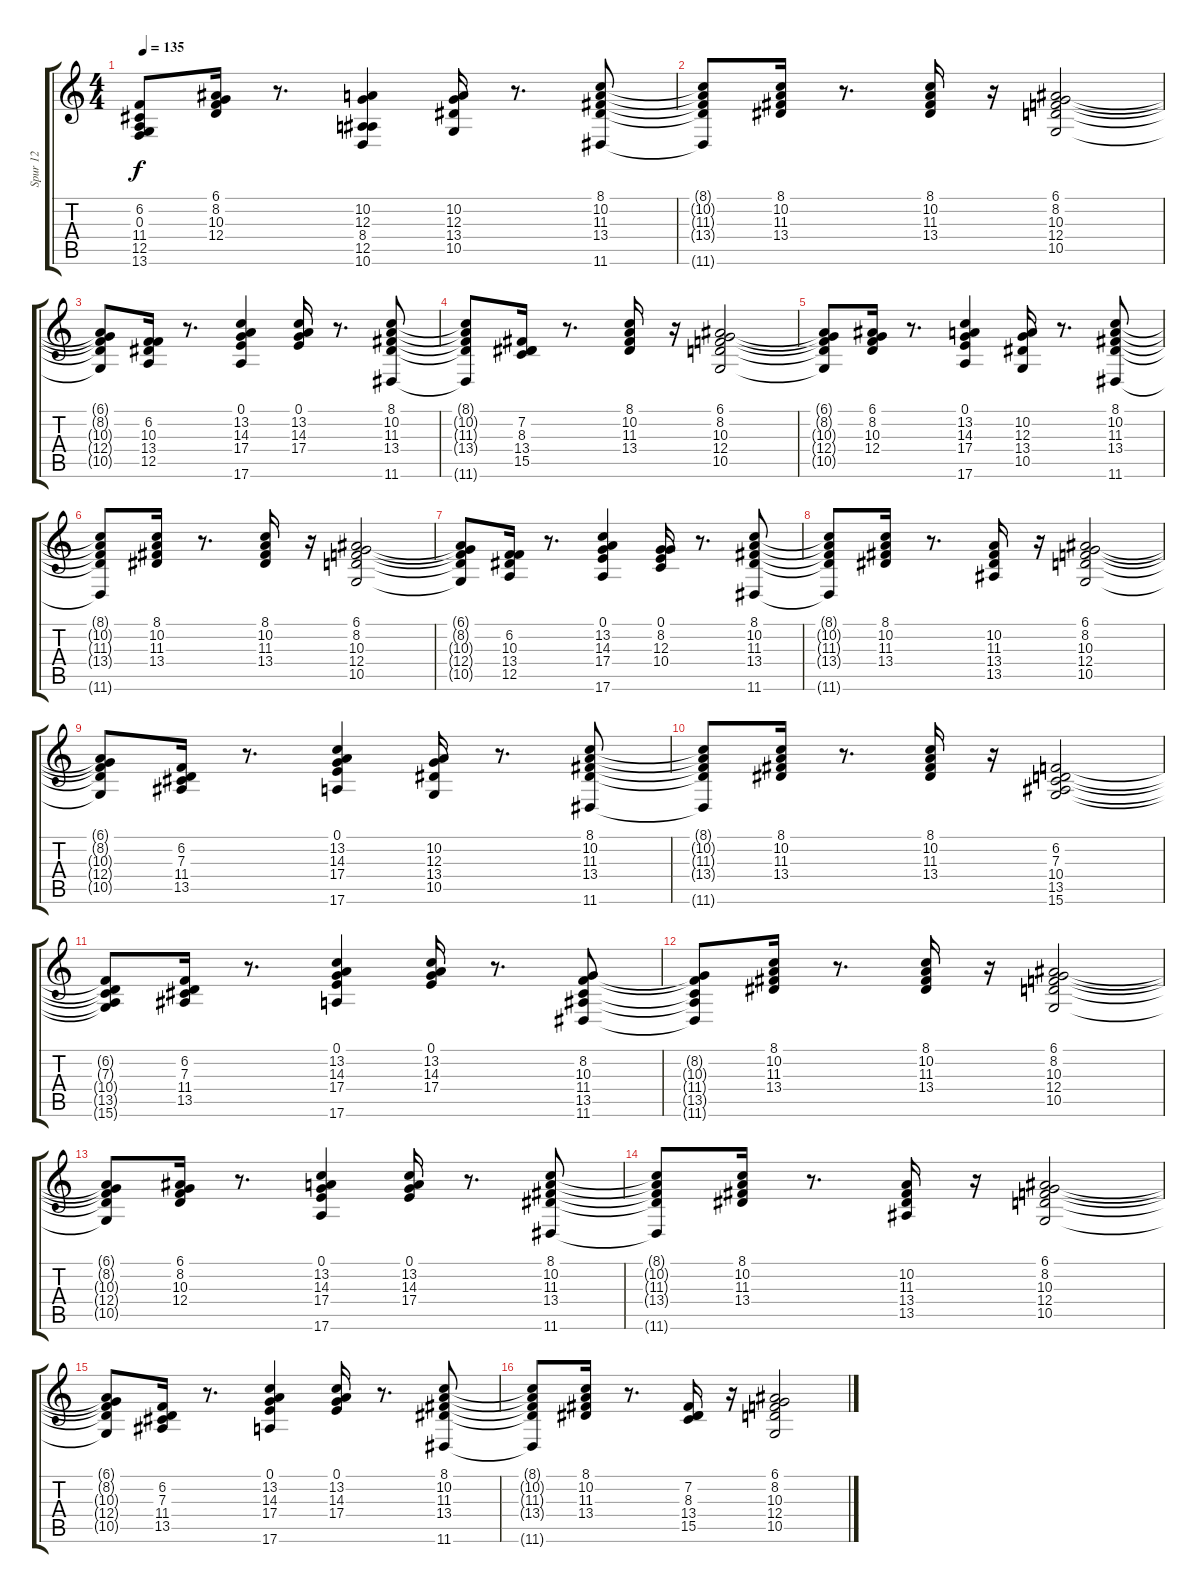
\track ("Spur 12" "Spur 12") {instrument electricpiano2}
\staff {score tabs}
\tuning (E4 B3 G3 D3 A2 E2) {hide}
\ts (4 4)
\tempo 135
\clef g2
\ks c
(6.2{t} 0.3{t} 11.4{t} 12.5{t} 13.6{t}).8{dy f} (6.1 8.2 10.3 12.4).16 r.8{d} (10.2 12.3 8.4 12.5 10.6).4 (10.2 12.3 13.4 10.5).16 r.8{d} (8.1 10.2 11.3 13.4 11.6).8 |
(8.1{t} 10.2{t} 11.3{t} 13.4{t} 11.6{t}).8 (8.1 10.2 11.3 13.4).16 r.8{d} (8.1 10.2 11.3 13.4).16 r.16 (6.1 8.2 10.3 12.4 10.5).2 |
(6.1{t} 8.2{t} 10.3{t} 12.4{t} 10.5{t}).8 (6.2 10.3 13.4 12.5).16 r.8{d} (0.1 13.2 14.3 17.4 17.6).4 (0.1 13.2 14.3 17.4).16 r.8{d} (8.1 10.2 11.3 13.4 11.6).8 |
(8.1{t} 10.2{t} 11.3{t} 13.4{t} 11.6{t}).8 (7.2 8.3 13.4 15.5).16 r.8{d} (8.1 10.2 11.3 13.4).16 r.16 (6.1 8.2 10.3 12.4 10.5).2 |
(6.1{t} 8.2{t} 10.3{t} 12.4{t} 10.5{t}).8 (6.1 8.2 10.3 12.4).16 r.8{d} (0.1 13.2 14.3 17.4 17.6).4 (10.2 12.3 13.4 10.5).16 r.8{d} (8.1 10.2 11.3 13.4 11.6).8 |
(8.1{t} 10.2{t} 11.3{t} 13.4{t} 11.6{t}).8 (8.1 10.2 11.3 13.4).16 r.8{d} (8.1 10.2 11.3 13.4).16 r.16 (6.1 8.2 10.3 12.4 10.5).2 |
(6.1{t} 8.2{t} 10.3{t} 12.4{t} 10.5{t}).8 (6.2 10.3 13.4 12.5).16 r.8{d} (0.1 13.2 14.3 17.4 17.6).4 (0.1 8.2 12.3 10.4).16 r.8{d} (8.1 10.2 11.3 13.4 11.6).8 |
(8.1{t} 10.2{t} 11.3{t} 13.4{t} 11.6{t}).8 (8.1 10.2 11.3 13.4).16 r.8{d} (10.2 11.3 13.4 13.5).16 r.16 (6.1 8.2 10.3 12.4 10.5).2 |
(6.1{t} 8.2{t} 10.3{t} 12.4{t} 10.5{t}).8 (6.2 7.3 11.4 13.5).16 r.8{d} (0.1 13.2 14.3 17.4 17.6).4 (10.2 12.3 13.4 10.5).16 r.8{d} (8.1 10.2 11.3 13.4 11.6).8 |
(8.1{t} 10.2{t} 11.3{t} 13.4{t} 11.6{t}).8 (8.1 10.2 11.3 13.4).16 r.8{d} (8.1 10.2 11.3 13.4).16 r.16 (6.2 7.3 10.4 13.5 15.6).2 |
(6.2{t} 7.3{t} 10.4{t} 13.5{t} 15.6{t}).8 (6.2 7.3 11.4 13.5).16 r.8{d} (0.1 13.2 14.3 17.4 17.6).4 (0.1 13.2 14.3 17.4).16 r.8{d} (8.2 10.3 11.4 13.5 11.6).8 |
(8.2{t} 10.3{t} 11.4{t} 13.5{t} 11.6{t}).8 (8.1 10.2 11.3 13.4).16 r.8{d} (8.1 10.2 11.3 13.4).16 r.16 (6.1 8.2 10.3 12.4 10.5).2 |
(6.1{t} 8.2{t} 10.3{t} 12.4{t} 10.5{t}).8 (6.1 8.2 10.3 12.4).16 r.8{d} (0.1 13.2 14.3 17.4 17.6).4 (0.1 13.2 14.3 17.4).16 r.8{d} (8.1 10.2 11.3 13.4 11.6).8 |
(8.1{t} 10.2{t} 11.3{t} 13.4{t} 11.6{t}).8 (8.1 10.2 11.3 13.4).16 r.8{d} (10.2 11.3 13.4 13.5).16 r.16 (6.1 8.2 10.3 12.4 10.5).2 |
(6.1{t} 8.2{t} 10.3{t} 12.4{t} 10.5{t}).8 (6.2 7.3 11.4 13.5).16 r.8{d} (0.1 13.2 14.3 17.4 17.6).4 (0.1 13.2 14.3 17.4).16 r.8{d} (8.1 10.2 11.3 13.4 11.6).8 |
(8.1{t} 10.2{t} 11.3{t} 13.4{t} 11.6{t}).8 (8.1 10.2 11.3 13.4).16 r.8{d} (7.2 8.3 13.4 15.5).16 r.16 (6.1 8.2 10.3 12.4 10.5).2
